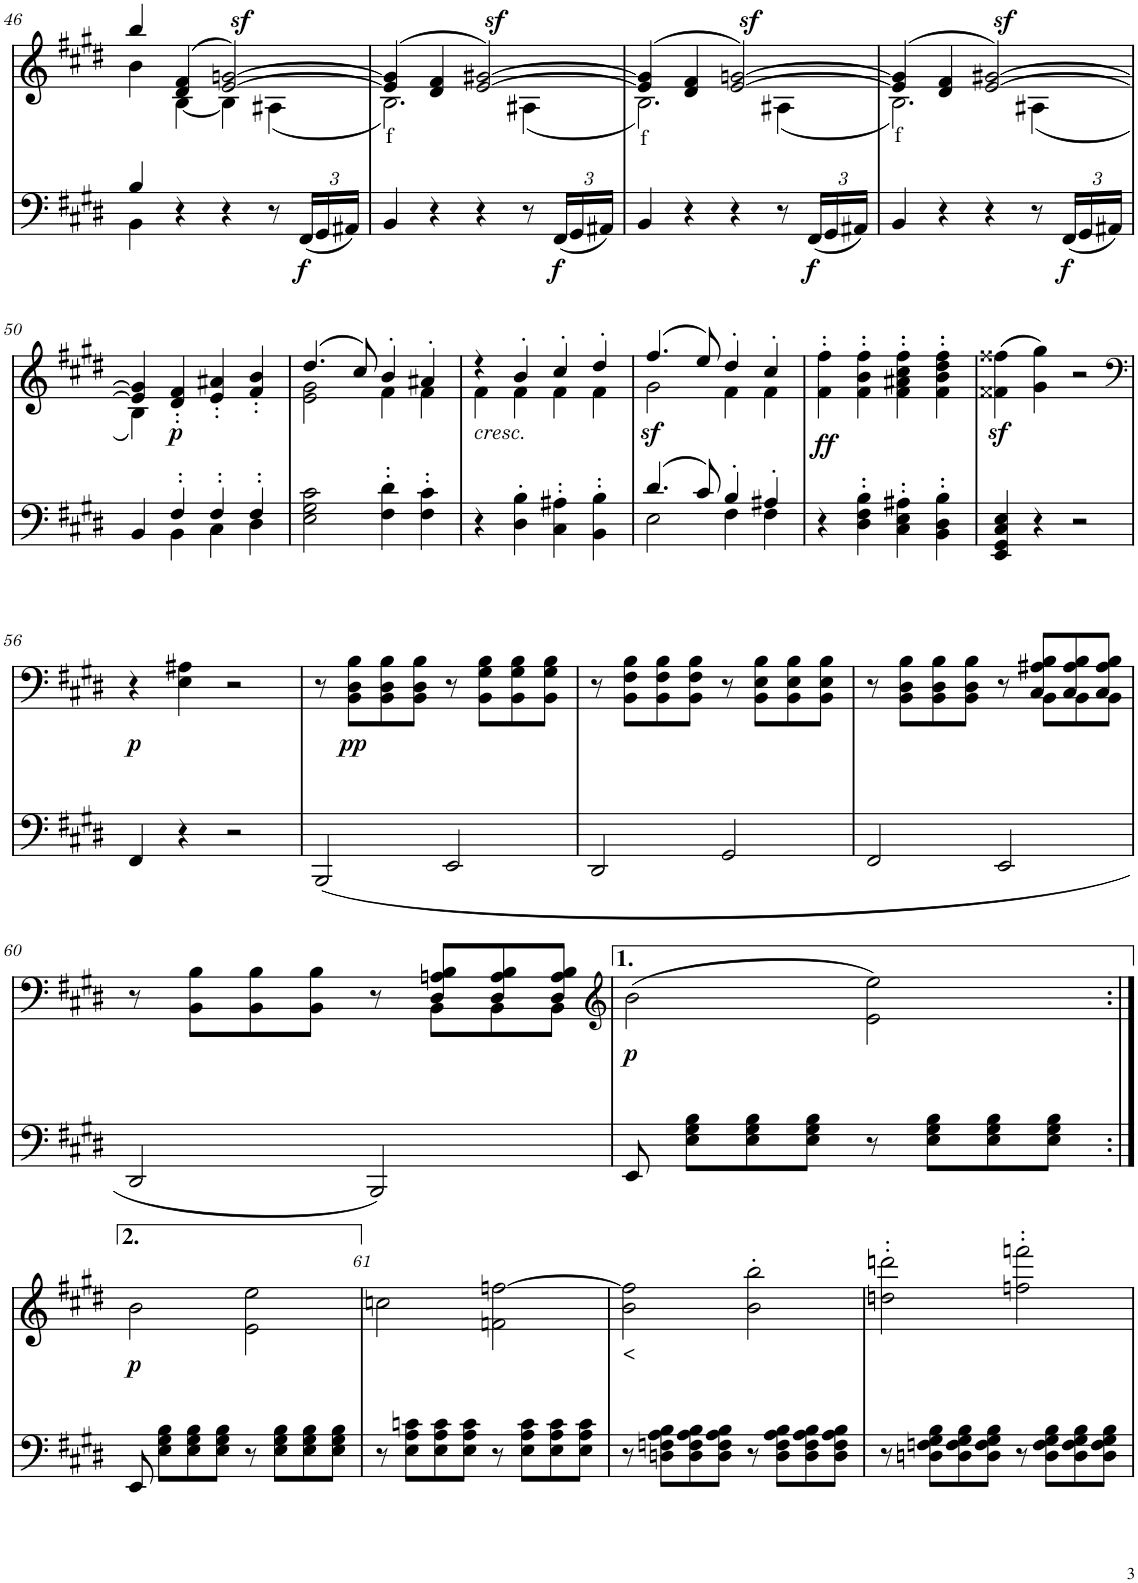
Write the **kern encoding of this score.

**kern	**dynam	**kern	**text	**dynam
*part2	*part2	*part1	*part1	*part1
*staff2	*staff2	*staff1	*staff1	*staff1
*I"piano	*	*I"piano	*	*
*I'Pno	*	*I'Pno	*	*
!!LO:PB:g=z
*clefF4	*	*clefG2	*	*
*k[f#c#g#d#]	*	*k[f#c#g#d#]	*	*
*E:	*	*E:	*	*
*M4/4	*	*M4/4	*	*
=46	=46	=46	=46	=46
*^	*	*^	*	*
4B/	4BB\	.	4bb/	4b\	.	.
4r	2.ryy	.	(4d#/ 4f#/	[4B\	.	.
!	!	!	!	!	!	!LO:DY:a
4r	.	.	[2e/ [2gn/)	4B\]	.	sf
8r	.	.	.	(4A#X\	.	.
*Xbrackettup	*	*	*	*	*	*
!	!	!LO:DY:b	!	!	!	!
(<24FF#/LL	.	f	.	.	.	.
24GG#/	.	.	.	.	.	.
24AA#X/JJ)	.	.	.	.	.	.
*v	*v	*	*	*	*	*
=47	=47	=47	=47	=47	=47
!	!	!	!	!LO:LY:b	!
4BB/	.	(4e/] 4g/]	2.B\)	f	.
4r	.	4d#/ 4f#/	.	.	.
!	!	!	!	!	!LO:DY:a
4r	.	[2e/ [2g#X/)	.	.	sf
8r	.	.	(4A#X\	.	.
!	!LO:DY:b	!	!	!	!
(24FF#/LL	f	.	.	.	.
24GG#/	.	.	.	.	.
24AA#X/JJ)	.	.	.	.	.
=48	=48	=48	=48	=48	=48
!	!	!	!	!LO:LY:b	!
4BB/	.	(4e/] 4g#/]	2.B\)	f	.
4r	.	4d#/ 4f#/	.	.	.
!	!	!	!	!	!LO:DY:a
4r	.	[2e/ [2gn/)	.	.	sf
8r	.	.	(4A#X\	.	.
!	!LO:DY:b	!	!	!	!
(24FF#/LL	f	.	.	.	.
24GG#/	.	.	.	.	.
24AA#X/JJ)	.	.	.	.	.
=49	=49	=49	=49	=49	=49
!	!	!	!	!LO:LY:b	!
4BB/	.	(4e/] 4g/]	2.B\)	f	.
4r	.	4d#/ 4f#/	.	.	.
!	!	!	!	!	!LO:DY:a
4r	.	[2e/ [2g#X/)	.	.	sf
8r	.	.	(4A#X\	.	.
!	!LO:DY:b	!	!	!	!
(24FF#/LL	f	.	.	.	.
24GG#/	.	.	.	.	.
24AA#X/JJ)	.	.	.	.	.
!!LO:LB:g=z	!!
=50	=50	=50	=50	=50	=50
*^	*	*	*	*	*
!	!	!	!	!	!LO:LY:b	!
4BB/	4ryy	.	4e/] 4g#/]	4B\)	f	.
!	!	!	!	!	!	!LO:DY:b
4F#''/	4BB\	.	4d#/' 4f#/'	2.ryy	.	p
4F#''/	4C#\	.	4e/' 4a#X/'	.	.	.
4F#''/	4D#\	.	4f#/' 4b/'	.	.	.
*v	*v	*	*	*	*	*
=51	=51	=51	=51	=51	=51
2E\ 2G#\ 2c#\	.	(4.dd#/	2e\ 2g#\	.	.
.	.	8cc#/)	.	.	.
4F#\' 4d#\'	.	4b'/	4f#\	.	.
4F#\' 4c#\'	.	4a#X'/	4f#\	.	.
=52	=52	=52	=52	=52	=52
!	!	!LO:TX:b:i:t=cresc.	!	!	!
!	!	!	!	!LO:LY:b	!
4r	.	4r	4f#\	<	.
4D#\' 4B\'	.	4b'/	4f#\	.	.
4C#\' 4A#X\'	.	4cc#'/	4f#\	.	.
4BB\' 4B\'	.	4dd#'/	4f#\	.	.
=53	=53	=53	=53	=53	=53
*^	*	*	*	*	*
!	!	!	!	!	!LO:LY:b	!LO:DY:b
(4.d#/	2E\	.	(4.ff#/	2g#\	f	sf
8c#/)	.	.	8ee/)	.	.	.
4B'/	4F#\	.	4dd#'/	4f#\	.	.
4A#X'/	4F#\	.	4cc#'/	4f#\	.	.
=54	=54	=54	=54	=54	=54	=54
!	!	!	!	!	!LO:LY:b	!LO:DY:b
*v	*v	*	*	*	*	*
*	*	*v	*v	*	*
4r	.	4f#\' 4ff#\'	ff	ff
4D#\' 4F#\' 4B\'	.	4f#\' 4b\' 4ff#\'	.	.
4C#\' 4E\' 4A#X\'	.	4f#\' 4a#X\' 4cc#\' 4ff#\'	.	.
4BB\' 4D#\' 4B\'	.	4f#\' 4b\' 4dd#\' 4ff#\'	.	.
=55	=55	=55	=55	=55
4EE/ 4GG#/ 4C#/ 4E/	.	(4f##X\z< 4ff##X\z<	.	.
4r	.	4g#\ 4gg#\)	.	.
2r	.	2r	.	.
!!LO:LB:g=z
=56	=56	=56	=56	=56
*	*	*clefF4	*	*
!	!	!	!LO:LY:b	!LO:DY:b
4FF#/	.	4r	p	p
4r	.	4E\ 4A#X\	.	.
2r	.	2r	.	.
=57	=57	=57	=57	=57
(<2BBB/	.	8r	.	.
!	!	!	!LO:LY:b	!LO:DY:b
.	.	8BB\ 8D#\ 8B\L	pp	pp
.	.	8BB\ 8D#\ 8B\	.	.
.	.	8BB\ 8D#\ 8B\J	.	.
2EE/	.	8r	.	.
.	.	8BB\ 8G#\ 8B\L	.	.
.	.	8BB\ 8G#\ 8B\	.	.
.	.	8BB\ 8G#\ 8B\J	.	.
=58	=58	=58	=58	=58
2DD#/	.	8r	.	.
.	.	8BB\ 8F#\ 8B\L	.	.
.	.	8BB\ 8F#\ 8B\	.	.
.	.	8BB\ 8F#\ 8B\J	.	.
2GG#/	.	8r	.	.
.	.	8BB\ 8E\ 8B\L	.	.
.	.	8BB\ 8E\ 8B\	.	.
.	.	8BB\ 8E\ 8B\J	.	.
=59	=59	=59	=59	=59
*	*	*^	*	*
2FF#/	.	8r	8ryy	.	.
*	*	*v	*v	*	*
.	.	8BB\ 8D#\ 8B\L	.	.
.	.	8BB\ 8D#\ 8B\	.	.
.	.	8BB\ 8D#\ 8B\J	.	.
2EE/	.	8r	.	.
*	*	*^	*	*
.	.	8C#/ 8A#X/ 8B/L	8BB\L	.	.
.	.	8C#/ 8A#/ 8B/	8BB\	.	.
.	.	8C#/ 8A#/ 8B/J	8BB\J	.	.
!!LO:LB:g=z	!!
=60	=60	=60	=60	=60	=60
2DD#/	.	8r	8ryy	.	.
*	*	*v	*v	*	*
.	.	8BB\ 8B\L	.	.
.	.	8BB\ 8B\	.	.
.	.	8BB\ 8B\J	.	.
2BBB/)	.	8r	.	.
*	*	*^	*	*
.	.	8D#/ 8An/ 8B/L	8BB\L	.	.
.	.	8D#/ 8A/ 8B/	8BB\	.	.
.	.	8D#/ 8A/ 8B/J	8BB\J	.	.
*	*	*v	*v	*	*
=60X1	=60X1	=60X1	=60X1	=60X1
*	*	*clefG2	*	*
*	*	*^	*	*
!	!	!	!	!LO:LY:b	!LO:DY:b
*	*	*v	*v	*	*
8EE/	.	(2b\	p	p
8E\ 8G#\ 8B\L	.	.	.	.
8E\ 8G#\ 8B\	.	.	.	.
8E\ 8G#\ 8B\J	.	.	.	.
8r	.	2e\ 2ee\)	.	.
8E\ 8G#\ 8B\L	.	.	.	.
8E\ 8G#\ 8B\	.	.	.	.
8E\ 8G#\ 8B\J	.	.	.	.
!!LO:LB:g=z
=60X2:|!	=60X2:|!	=60X2:|!	=60X2:|!	=60X2:|!
!	!	!	!LO:LY:b	!LO:DY:b
8EE/	.	2b\	p	p
8E\ 8G#\ 8B\L	.	.	.	.
8E\ 8G#\ 8B\	.	.	.	.
8E\ 8G#\ 8B\J	.	.	.	.
8r	.	2e\ 2ee\	.	.
8E\ 8G#\ 8B\L	.	.	.	.
8E\ 8G#\ 8B\	.	.	.	.
8E\ 8G#\ 8B\J	.	.	.	.
=61	=61	=61	=61	=61
8r	.	2ccn\	.	.
8E\ 8A\ 8cn\L	.	.	.	.
8E\ 8A\ 8c\	.	.	.	.
8E\ 8A\ 8c\J	.	.	.	.
8r	.	2fn\ [2ffn\	.	.
8E\ 8A\ 8c\L	.	.	.	.
8E\ 8A\ 8c\	.	.	.	.
8E\ 8A\ 8c\J	.	.	.	.
=62	=62	=62	=62	=62
!	!	!	!LO:LY:b	!
8r	.	2b\ 2ff\]	<	.
8Dn\ 8Fn\ 8A\ 8B\L	.	.	.	.
8D\ 8F\ 8A\ 8B\	.	.	.	.
8D\ 8F\ 8A\ 8B\J	.	.	.	.
8r	.	2b\' 2bb\'	.	.
8D\ 8F\ 8A\ 8B\L	.	.	.	.
8D\ 8F\ 8A\ 8B\	.	.	.	.
8D\ 8F\ 8A\ 8B\J	.	.	.	.
=63	=63	=63	=63	=63
8r	.	2ddn\' 2dddn\'	.	.
8Dn\ 8Fn\ 8G#\ 8B\L	.	.	.	.
8D\ 8F\ 8G#\ 8B\	.	.	.	.
8D\ 8F\ 8G#\ 8B\J	.	.	.	.
8r	.	2ffn\' 2fffn\'	.	.
8D\ 8F\ 8G#\ 8B\L	.	.	.	.
8D\ 8F\ 8G#\ 8B\	.	.	.	.
8D\ 8F\ 8G#\ 8B\J	.	.	.	.
=	=	=	=	=
*-	*-	*-	*-	*-
